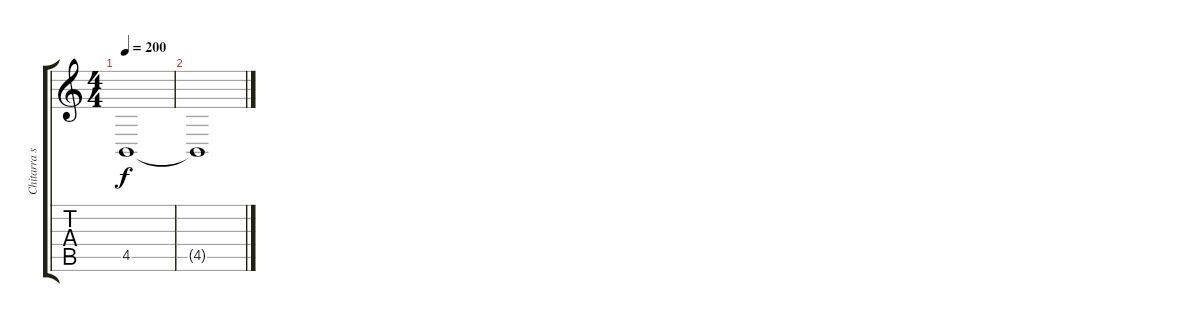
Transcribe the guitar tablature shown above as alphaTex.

\track ("Chitarra solo" "Chitarra s") {instrument acousticgrandpiano}
\staff {score tabs}
\tuning (D4 A3 F3 C3 G2 D2) {hide}
\ts (4 4)
\tempo 200
\clef g2
\ks c
4.5{t}.1{dy f} |
4.5{t}.1
